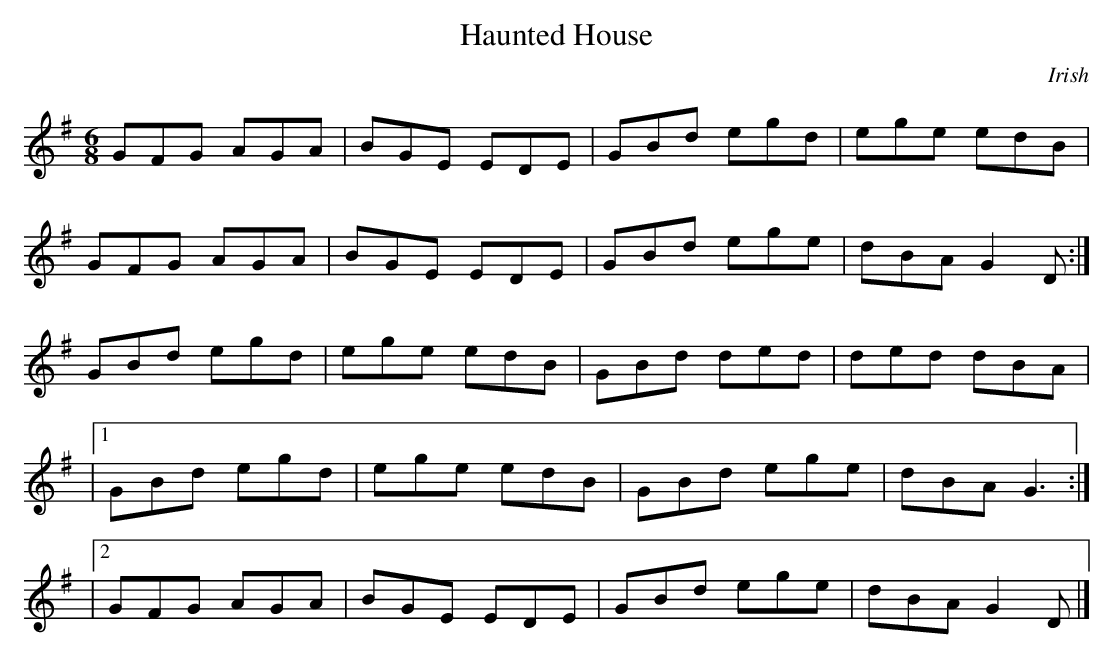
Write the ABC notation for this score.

X:1
T:Haunted House
M:6/8
K:G
GFG AGA | BGE EDE | GBd egd | ege edB |
GFG AGA | BGE EDE | GBd ege | dBA G2 D :|
GBd egd | ege edB | GBd ded | ded dBA |
|1 GBd egd | ege edB | GBd ege | dBA G3 :|
|2 GFG AGA | BGE EDE | GBd ege | dBA G2 D |]
